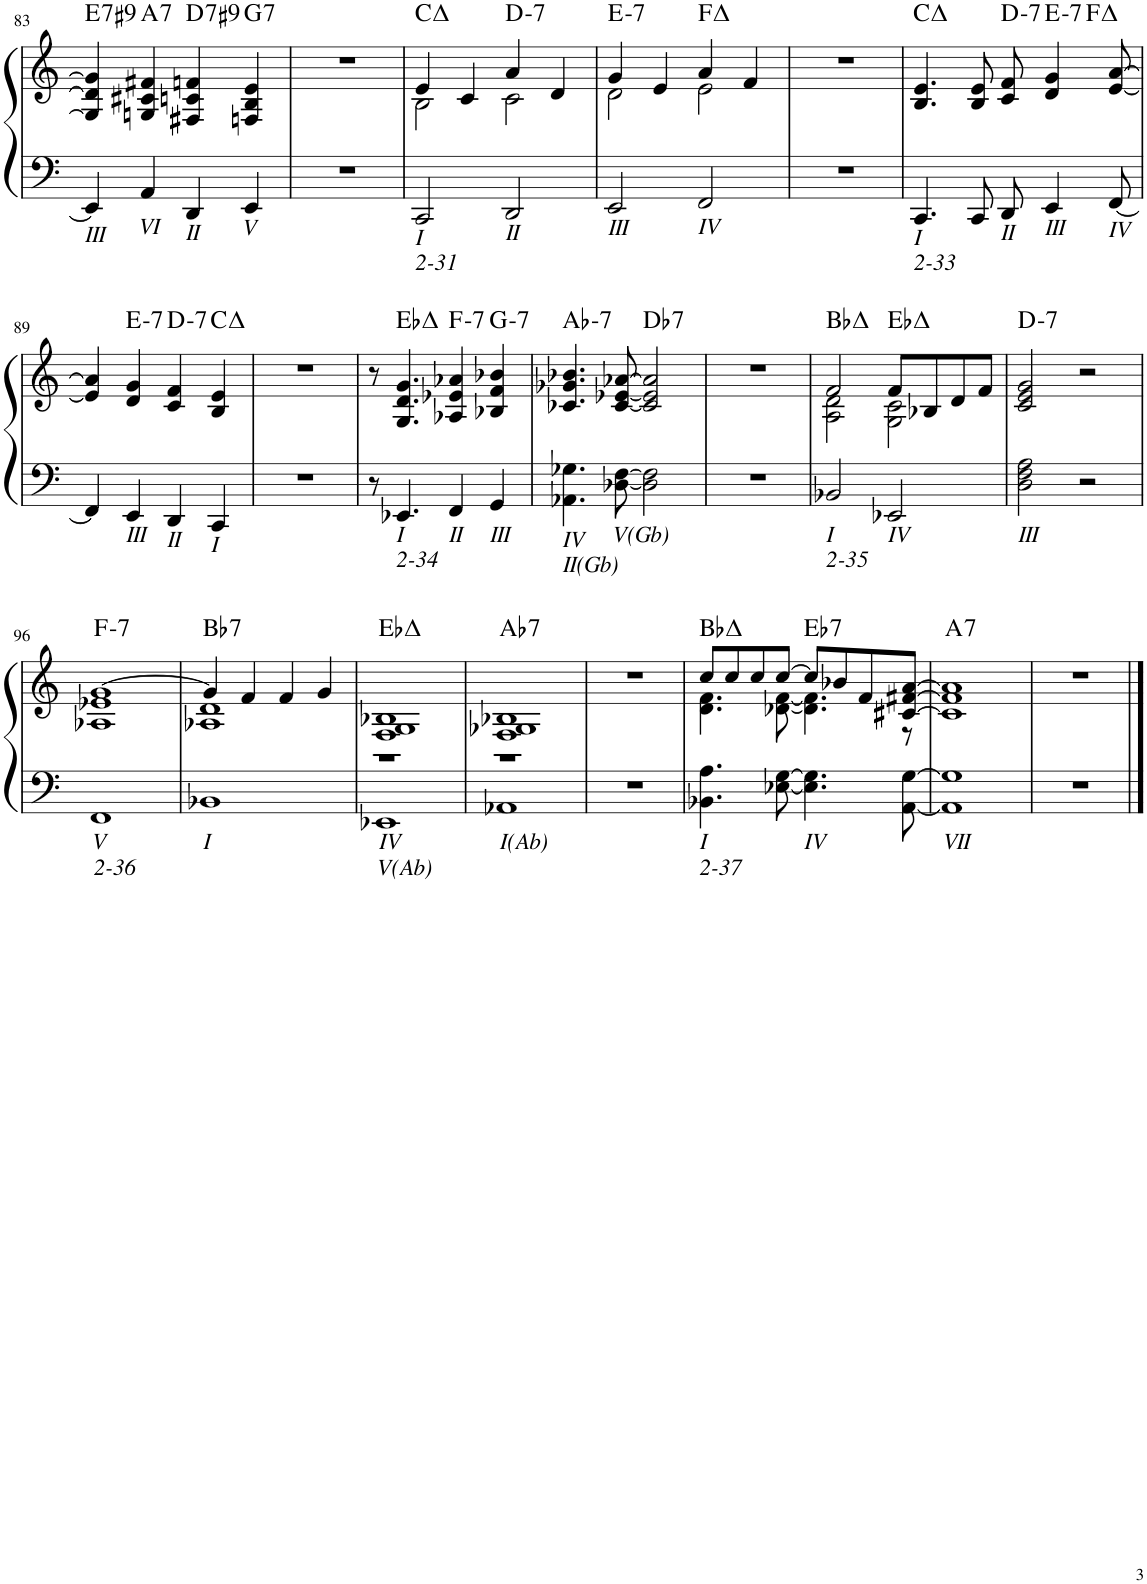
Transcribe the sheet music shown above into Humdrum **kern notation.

**kern	**kern	**harte
*part1	*part1	*part1
*staff2	*staff1	*
*I"钢琴	*	*
!!LO:PB:g=z
*clefF4	*clefG2	*
*k[]	*k[]	*
*M4/4	*M4/4	*
=83	=83	=83
!LO:TX:b:i:t=III	!	!LO:H:kt=7
4EE/]	4G#/] 4d/] 4g/]	E:7(#9)
!LO:TX:b:i:t=VI	!	!LO:H:kt=7
4AA/	4Gn/ 4c#X/ 4f#X/	A:7
!LO:TX:b:i:t=II	!	!LO:H:kt=7
4DD/	4F#X/ 4cn/ 4fn/	D:7(#9)
!LO:TX:b:i:t=V	!	!LO:H:kt=7
4EE/	4Fn/ 4B/ 4e/	G:7
=84	=84	=84
1r	1r	.
=85	=85	=85
*	*^	*
!LO:TX:b:i:t=I	!	!	!
!LO:TX:b:t=2-31	!	!	!
2CC/	4e/	2B\	C:maj
.	4c/	.	.
!LO:TX:b:i:t=II	!	!	!LO:H:kt=7
2DD/	4a/	2c\	D:min7
.	4d/	.	.
=86	=86	=86	=86
!LO:TX:b:i:t=III	!	!	!LO:H:kt=7
2EE/	4g/	2d\	E:min7
.	4e/	.	.
!LO:TX:b:i:t=IV	!	!	!
2FF/	4a/	2e\	F:maj
.	4f/	.	.
*	*v	*v	*
=87	=87	=87
1r	1r	.
=88	=88	=88
!LO:TX:b:i:t=I	!	!
!LO:TX:b:t=2-33	!	!
*	*^	*
4.CC/	4.B/ 4.e/	2.ryy	C:maj
8CC/	8B/ 8e/	.	.
!LO:TX:b:i:t=II	!	!	!LO:H:kt=7
8DD/	8c/ 8f/	.	D:min7
!LO:TX:b:i:t=III	!	!	!LO:H:kt=7
4EE/	4d/ 4g/	.	E:min7
.	.	4ryy	F:maj
!LO:TX:b:i:t=IV	!	!	!
[8FF/	[8e/ [8a/	.	.
*	*v	*v	*
!!LO:LB:g=z
=89	=89	=89
4FF/]	4e/] 4a/]	.
!LO:TX:b:i:t=III	!	!LO:H:kt=7
4EE/	4d/ 4g/	E:min7
!LO:TX:b:i:t=II	!	!LO:H:kt=7
4DD/	4c/ 4f/	D:min7
!LO:TX:b:i:t=I	!	!
4CC/	4B/ 4e/	C:maj
=90	=90	=90
1r	1r	.
=91	=91	=91
8r	8r	.
!LO:TX:b:i:t=I	!	!
!LO:TX:b:t=2-34	!	!
4.EE-X/	4.G/ 4.d/ 4.g/	Eb:maj
!LO:TX:b:i:t=II	!	!LO:H:kt=7
4FF/	4A-X/ 4e-X/ 4a-X/	F:min7
!LO:TX:b:i:t=III	!	!LO:H:kt=7
4GG/	4B-X/ 4f/ 4b-X/	G:min7
=92	=92	=92
!LO:TX:b:i:t=IV	!	!
!LO:TX:b:t=II(Gb)	!	!
!	!	!LO:H:kt=7
4.AA-X\ 4.G-X\	4.c-X/ 4.g-X/ 4.b-X/	Ab:min7
!LO:TX:b:i:t=V(Gb)	!	!
[8D-X\ [8F\	[8c-/ [8e-X/ [8a-X/	.
!	!	!LO:H:kt=7
2D-\] 2F\]	2c-/] 2e-/] 2a-/]	Db:7
=93	=93	=93
1r	1r	.
=94	=94	=94
*	*^	*
!LO:TX:b:i:t=I	!	!	!
!LO:TX:b:t=2-35	!	!	!
2BB-X/	2f/	2A\ 2d\	Bb:maj
!LO:TX:b:i:t=IV	!	!	!
2EE-X/	8f/L	2G\ 2c\	Eb:maj
.	8B-X/	.	.
.	8d/	.	.
.	8f/J	.	.
*	*v	*v	*
=95	=95	=95
!LO:TX:b:i:t=III	!	!LO:H:kt=7
2D\ 2F\ 2A\	2c/ 2e/ 2g/	D:min7
2r	2r	.
!!LO:LB:g=z
=96	=96	=96
*	*^	*
!LO:TX:b:i:t=V	!	!	!
!LO:TX:b:t=2-36	!	!	!
!	!	!	!LO:H:kt=7
1FF	[1g	1A-X 1e-X	F:min7
=97	=97	=97	=97
!LO:TX:b:i:t=I	!	!	!LO:H:kt=7
1BB-X	4g/]	1A-X 1d	Bb:7
.	4f/	.	.
.	4f/	.	.
.	4g/	.	.
=98	=98	=98	=98
!LO:TX:b:i:t=IV	!	!	!
!LO:TX:b:t=V(Ab)	!	!	!
1EE-X	1F 1G 1B-X	1r	Eb:maj
=99	=99	=99	=99
!LO:TX:b:i:t=I(Ab)	!	!	!LO:H:kt=7
1AA-X	1F 1G-X 1B-X	1r	Ab:7
*	*v	*v	*
=100	=100	=100
1r	1r	.
=101	=101	=101
*	*^	*
!LO:TX:b:i:t=I	!	!	!
!LO:TX:b:t=2-37	!	!	!
4.BB-X\ 4.A\	8cc/L	4.d\ 4.f\	Bb:maj
.	8cc/	.	.
.	8cc/	.	.
[8E-X\ [8G\	[8cc/J	[8d-X\ [8f\	.
!LO:TX:b:i:t=IV	!	!	!LO:H:kt=7
4.E-\] 4.G\]	8cc/L]	4.d-\] 4.f\]	Eb:7
.	8b-X/	.	.
.	8f/	.	.
[8AA\ [8G\	[8c#X/ [8f#X/ [8a/J	8r	.
=102	=102	=102	=102
!LO:TX:b:i:t=VII	!	!	!LO:H:kt=7
*	*v	*v	*
1AA] 1G]	1c#] 1f#] 1a]	A:7
=103	=103	=103
1r	1r	.
==	==	==
*-	*-	*-
